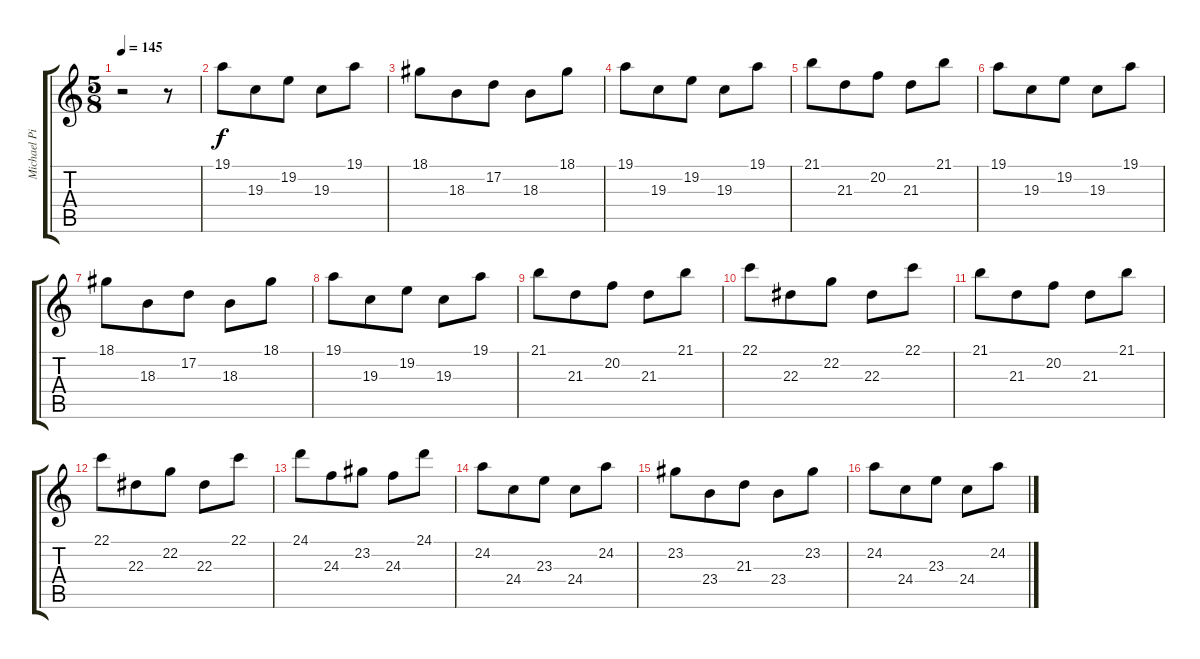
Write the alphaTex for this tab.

\track ("Michael Pinella Pad" "Michael Pi") {instrument electricpiano1}
\staff {score tabs}
\tuning (D4 A3 F3 C3 G2 D2) {hide}
\ts (5 8)
\tempo 145
\clef g2
\ks c
r.2{dy f} r.8 |
19.1.8 19.3.8 19.2.8 19.3.8 19.1.8 |
18.1.8 18.3.8 17.2.8 18.3.8 18.1.8 |
19.1.8 19.3.8 19.2.8 19.3.8 19.1.8 |
21.1.8 21.3.8 20.2.8 21.3.8 21.1.8 |
19.1.8 19.3.8 19.2.8 19.3.8 19.1.8 |
18.1.8 18.3.8 17.2.8 18.3.8 18.1.8 |
19.1.8 19.3.8 19.2.8 19.3.8 19.1.8 |
21.1.8 21.3.8 20.2.8 21.3.8 21.1.8 |
22.1.8 22.3.8 22.2.8 22.3.8 22.1.8 |
21.1.8 21.3.8 20.2.8 21.3.8 21.1.8 |
22.1.8 22.3.8 22.2.8 22.3.8 22.1.8 |
24.1.8 24.3.8 23.2.8 24.3.8 24.1.8 |
24.2.8 24.4.8 23.3.8 24.4.8 24.2.8 |
23.2.8 23.4.8 21.3.8 23.4.8 23.2.8 |
24.2.8 24.4.8 23.3.8 24.4.8 24.2.8
